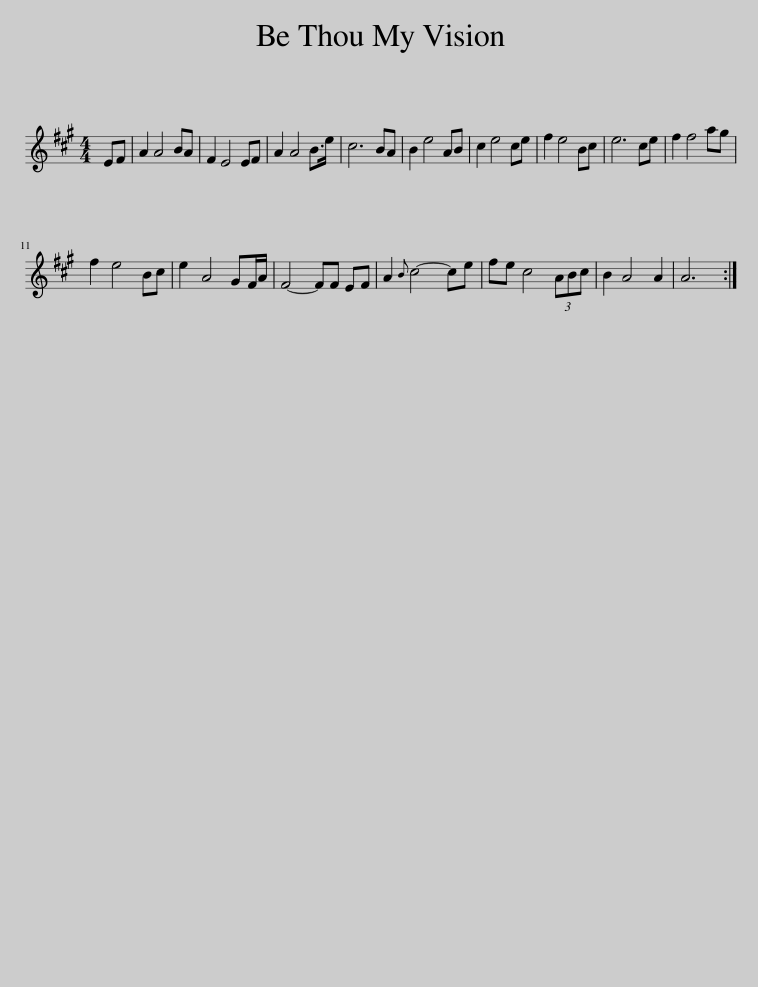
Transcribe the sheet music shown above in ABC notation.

X:1
L:1/8
M:4/4
I:linebreak $
K:A
V:1 treble
V:1
 EF | A2 A4 BA | F2 E4 EF | A2 A4 B>e | c6 BA | %5
 B2 e4 AB | c2 e4 ce | f2 e4 Bc | e6 ce | f2 f4 ag |$ %10
 f2 e4 Bc | e2 A4 GF/A/ | F4- FF EF | A2{B} c4- ce | fe c4 (3ABc | %15
 B2 A4 A2 | A6 :| %17
